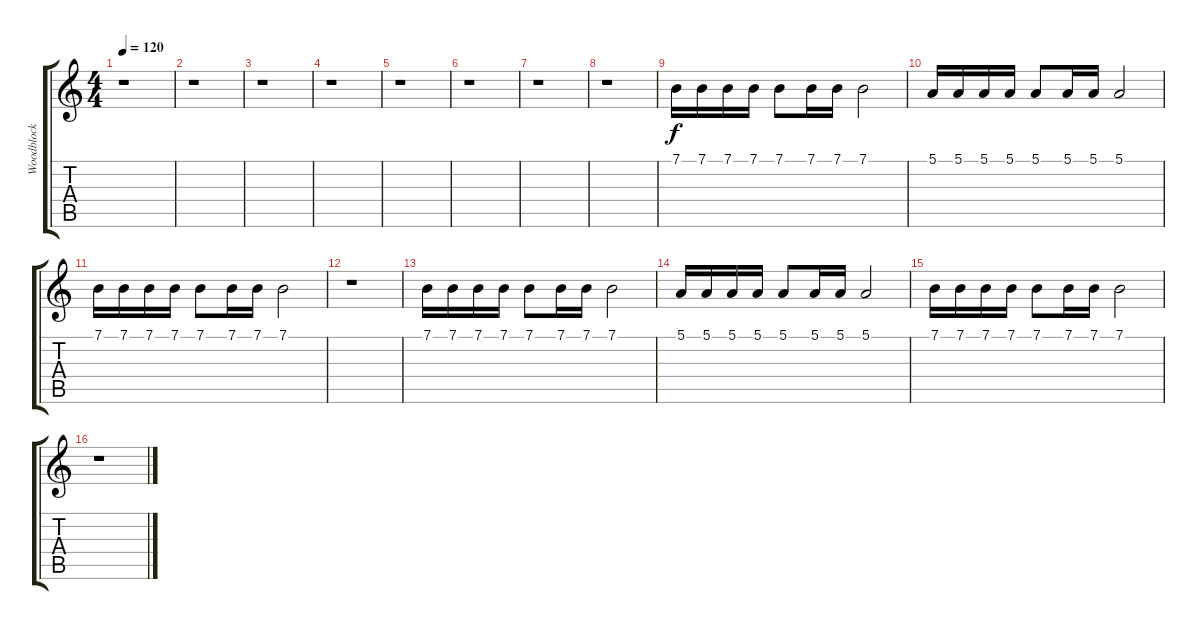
\track ("Woodblock" "Woodblock") {instrument woodblock}
\staff {score tabs}
\tuning (E4 B3 G3 D3 A2 E2) {hide}
\ts (4 4)
\tempo 120
\clef g2
\ks c
r.1{dy f instrument woodblock} |
r.1 |
r.1 |
r.1 |
r.1 |
r.1 |
r.1 |
r.1 |
7.1.16 7.1.16 7.1.16 7.1.16 7.1.8 7.1.16 7.1.16 7.1.2 |
5.1.16 5.1.16 5.1.16 5.1.16 5.1.8 5.1.16 5.1.16 5.1.2 |
7.1.16 7.1.16 7.1.16 7.1.16 7.1.8 7.1.16 7.1.16 7.1.2 |
r.1 |
7.1.16 7.1.16 7.1.16 7.1.16 7.1.8 7.1.16 7.1.16 7.1.2 |
5.1.16 5.1.16 5.1.16 5.1.16 5.1.8 5.1.16 5.1.16 5.1.2 |
7.1.16 7.1.16 7.1.16 7.1.16 7.1.8 7.1.16 7.1.16 7.1.2 |
r.1
